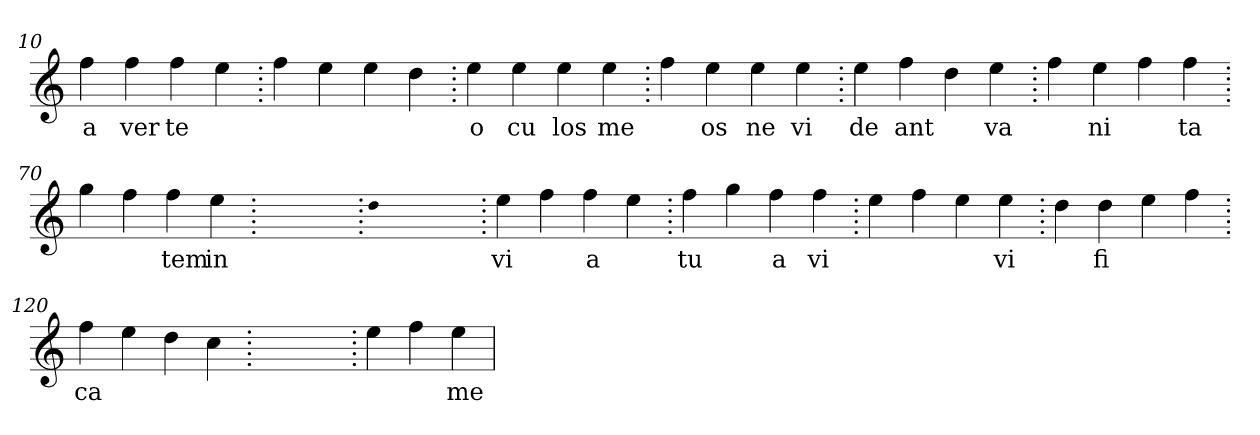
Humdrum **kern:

**kern	**text
*part1	*part1
*staff1	*staff1
*clefG2	*
=10.	=10.
4ff	a
4ff	ver
4ff	te
4ee	.
=20.	=20.
4ff	.
4ee	.
4ee	.
4dd	.
=30.	=30.
4ee	o
4ee	cu
4ee	los
4ee	me
=40.	=40.
4ff	.
4ee	os
4ee	ne
4ee	vi
=50.	=50.
4ee	de
4ff	ant
4dd	.
4ee	va
=60.	=60.
4ff	.
4ee	ni
4ff	.
4ff	ta
=70.	=70.
4gg	.
4ff	.
4ff	tem
4ee	in
=80.	=80.
1ryy	.
=80.	=80.
qqdd	.
1ryy	.
=80.	=80.
4ee	vi
4ff	.
4ff	a
4ee	.
=90.	=90.
4ff	tu
4gg	.
4ff	a
4ff	vi
=100.	=100.
4ee	.
4ff	.
4ee	.
4ee	vi
=110.	=110.
4dd	.
4dd	fi
4ee	.
4ff	.
=120.	=120.
4ff	ca
4ee	.
4dd	.
4cc	.
=130.	=130.
1ryy	.
=130.	=130.
4ee	.
4ff	.
4ee	me
=	=
*-	*-
